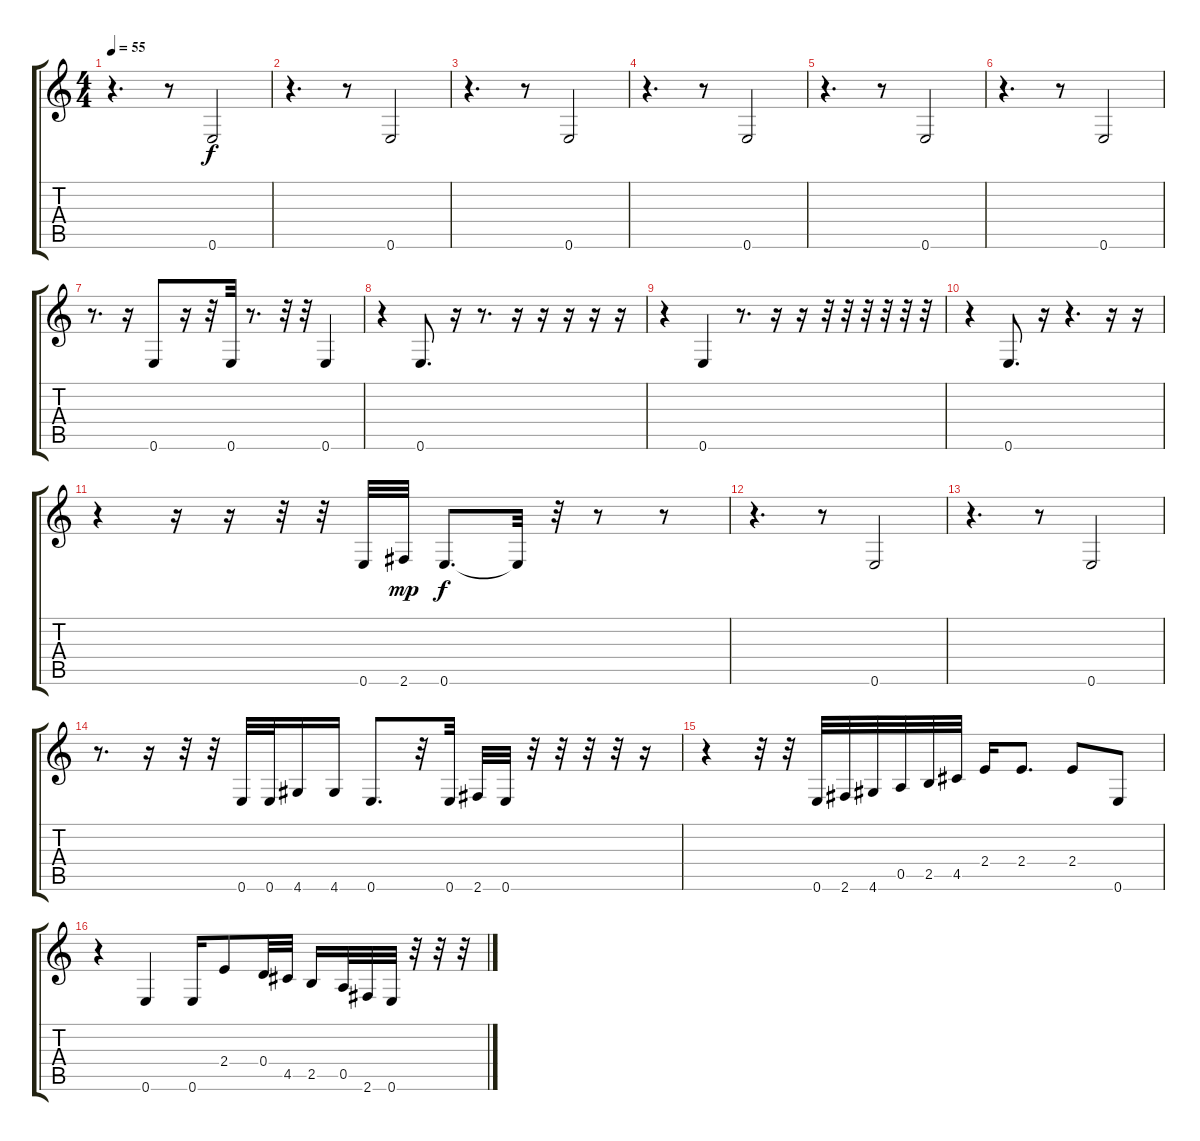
\track "" {instrument electricbassfinger}
\staff {score tabs}
\tuning (E4 B3 G3 D3 A2 E2) {hide}
\ts (4 4)
\tempo 55
\clef g2
\ks c
r.4{d dy f} r.8 0.6.2 |
r.4{d} r.8 0.6.2 |
r.4{d} r.8 0.6.2 |
r.4{d} r.8 0.6.2 |
r.4{d} r.8 0.6.2 |
r.4{d} r.8 0.6.2 |
r.8{d} r.16 0.6.8 r.16 r.32 0.6.32 r.8{d} r.32 r.32 0.6.4 |
r.4 0.6.8{d} r.16 r.8{d} r.16 r.16 r.16 r.16 r.16 |
r.4 0.6.4 r.8{d} r.16 r.16 r.32 r.32 r.32 r.32 r.32 r.32 |
r.4 0.6.8{d} r.16 r.4{d} r.16 r.16 |
r.4 r.16 r.16 r.32 r.32 0.6.32 2.6.32{dy mp} 0.6.8{d dy f} 0.6{t}.32 r.32 r.8 r.8 |
r.4{d} r.8 0.6.2 |
r.4{d} r.8 0.6.2 |
r.8{d} r.16 r.32 r.32 0.6.32 0.6.32 4.6.16 4.6.16 0.6.8{d} r.32 0.6.32 2.6.32 0.6.32 r.32 r.32 r.32 r.32 r.16 |
r.4 r.32 r.32 0.6.32 2.6.32 4.6.32 0.5.32 2.5.32 4.5.32 2.4.16 2.4.8{d} 2.4.8 0.6.8 |
r.4 0.6.4 0.6.16 2.4.8 0.4.32 4.5.32 2.5.16 0.5.32 2.6.32 0.6.32 r.32 r.32 r.32
